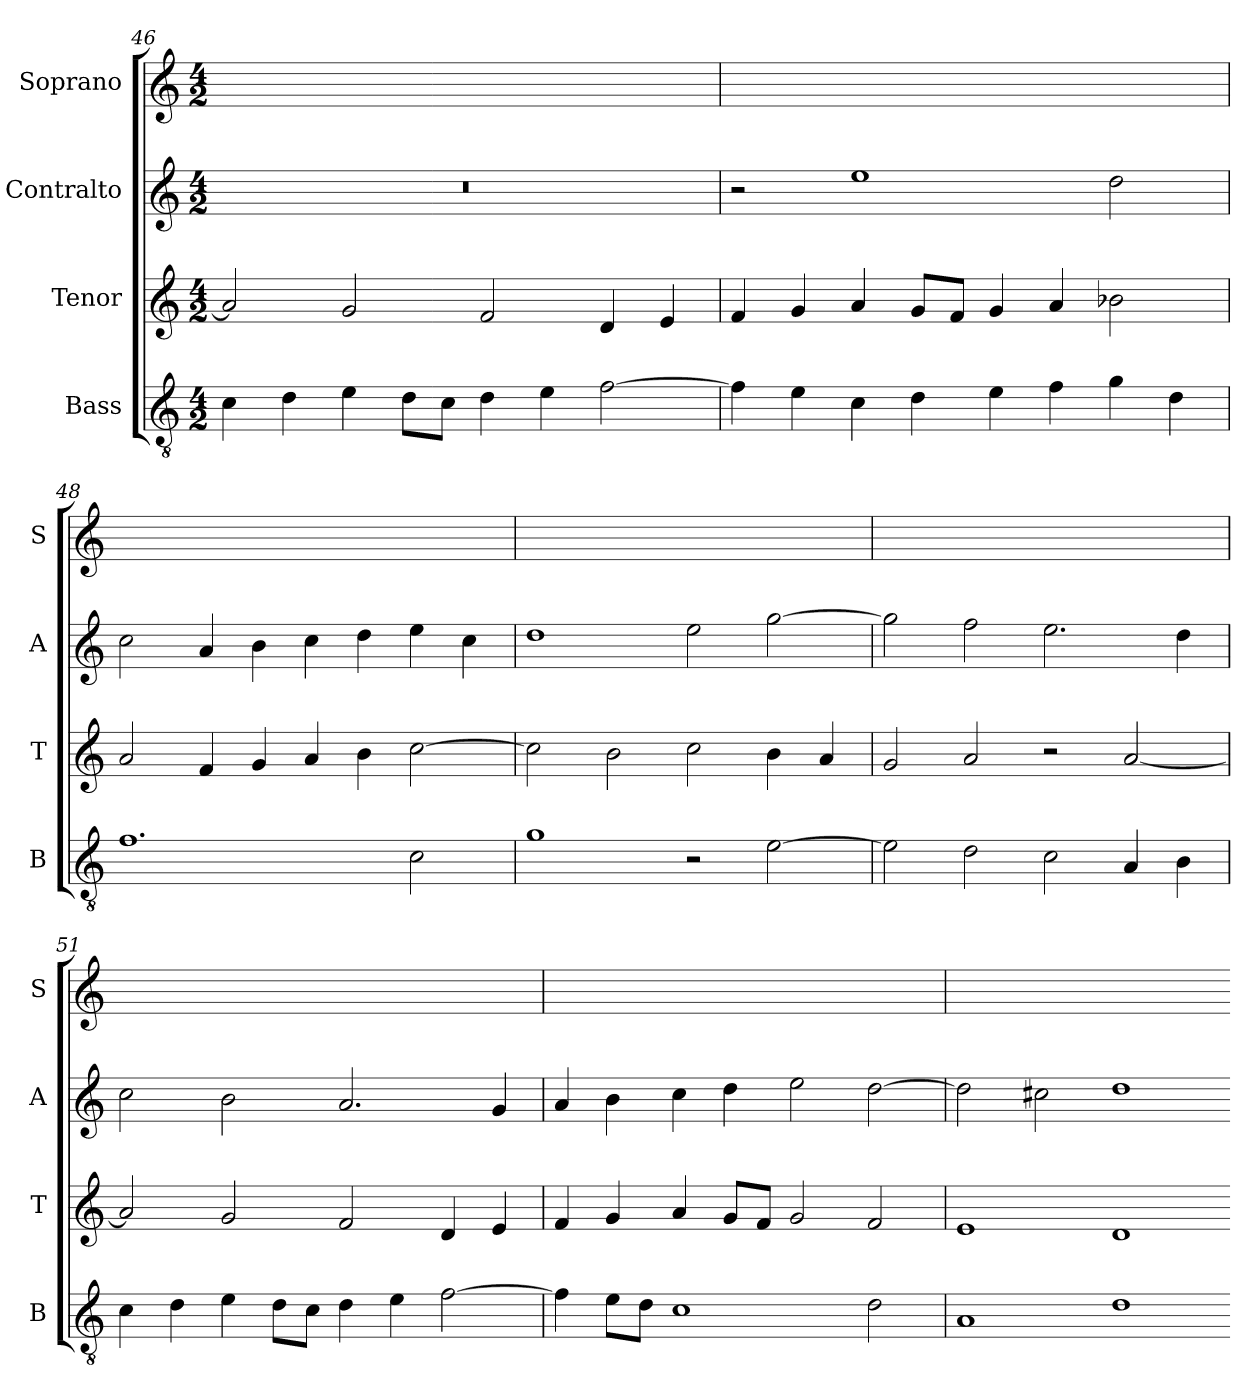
**kern	**kern	**kern	**kern
*part4	*part3	*part2	*part1
*staff4	*staff3	*staff2	*staff1
*I"Bass	*I"Tenor	*I"Contralto	*I"Soprano
*I'B	*I'T	*I'A	*I'S
*clefGv2	*clefG2	*clefG2	*clefG2
*k[]	*k[]	*k[]	*k[]
*A:aeo	*A:aeo	*A:aeo	*A:aeo
*M4/2	*M4/2	*M4/2	*M4/2
=46	=46	=46	=46
4c	2a]	0r	0ryy
4d	.	.	.
4e	2g	.	.
8d\L	.	.	.
8c\J	.	.	.
4d	2f	.	.
4e	.	.	.
[2f	4d	.	.
.	4e	.	.
=47	=47	=47	=47
4f]	4f	2r	0ryy
4e	4g	.	.
4c	4a	1ee	.
4d	8g/L	.	.
.	8f/J	.	.
4e	4g	.	.
4f	4a	.	.
4g	2b-X	2dd	.
4d	.	.	.
=48	=48	=48	=48
1.f	2a	2cc	0ryy
.	4f	4a	.
.	4g	4b	.
.	4a	4cc	.
.	4b	4dd	.
2c	[2cc	4ee	.
.	.	4cc	.
=49	=49	=49	=49
1g	2cc]	1dd	0ryy
.	2b	.	.
2r	2cc	2ee	.
[2e	4b	[2gg	.
.	4a	.	.
=50	=50	=50	=50
2e]	2g	2gg]	0ryy
2d	2a	2ff	.
2c	2r	2.ee	.
4A	[2a	.	.
4B	.	4dd	.
=51	=51	=51	=51
4c	2a]	2cc	0ryy
4d	.	.	.
4e	2g	2b	.
8d\L	.	.	.
8c\J	.	.	.
4d	2f	2.a	.
4e	.	.	.
[2f	4d	.	.
.	4e	4g	.
=52	=52	=52	=52
4f]	4f	4a	0ryy
8e\L	4g	4b	.
8d\J	.	.	.
1c	4a	4cc	.
.	8g/L	4dd	.
.	8f/J	.	.
.	2g	2ee	.
2d	2f	[2dd	.
=53	=53	=53	=53
1A	1e	2dd]	0ryy
.	.	2cc#X	.
1d	1d	1dd	.
=-	=-	=-	=-
*-	*-	*-	*-
